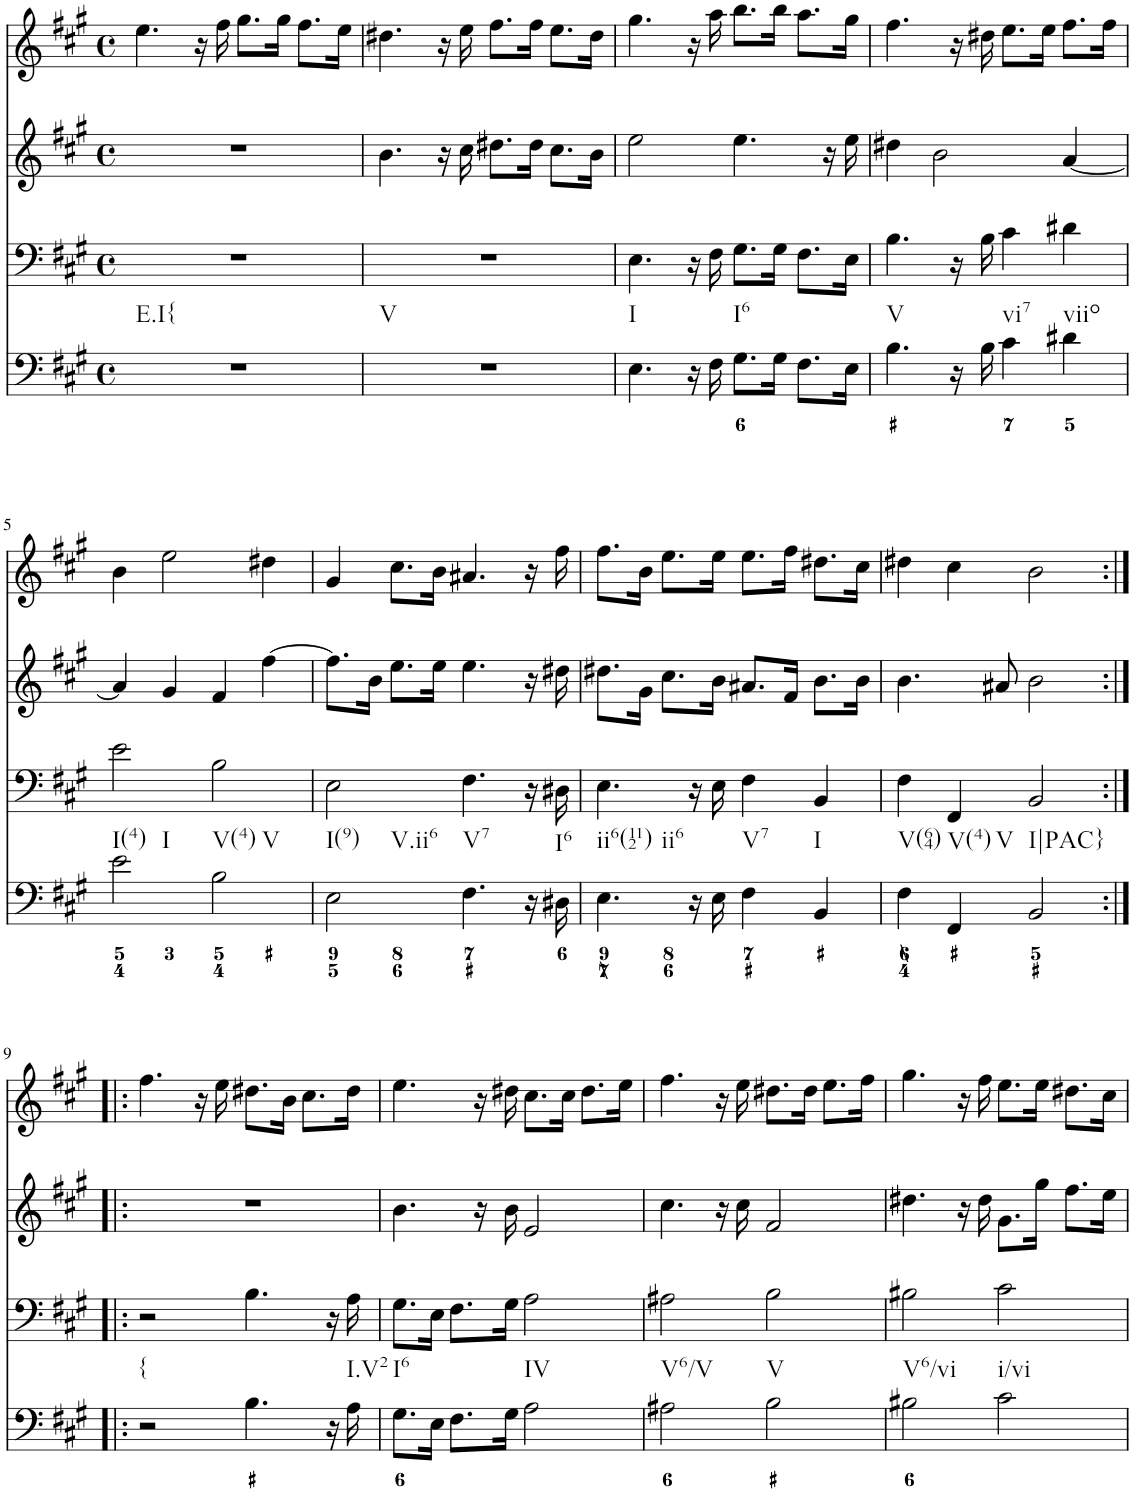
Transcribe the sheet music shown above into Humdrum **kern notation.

**kern	**kern	**kern	**kern
*part4	*part3	*part2	*part1
*staff4	*staff3	*staff2	*staff1
*I"Piano	*I"Piano	*I"Piano	*I"Piano
*I'Pno	*I'Pno	*I'Pno	*I'Pno
*clefF4	*clefF4	*clefG2	*clefG2
*k[f#c#g#]	*k[f#c#g#]	*k[f#c#g#]	*k[f#c#g#]
*A:	*A:	*A:	*A:
*M4/4	*M4/4	*M4/4	*M4/4
*met(c)	*met(c)	*met(c)	*met(c)
=1	=1	=1	=1
!	!LO:TX:b:t=E.I{	!	!
1r	1r	1r	4.ee\
.	.	.	16r
.	.	.	16ff#\
.	.	.	8.gg#\L
.	.	.	16gg#\Jk
.	.	.	8.ff#\L
.	.	.	16ee\Jk
=2	=2	=2	=2
!	!LO:TX:b:t=V	!	!
1r	1r	4.b\	4.dd#X\
.	.	16r	16r
.	.	16cc#\	16ee\
.	.	8.dd#X\L	8.ff#\L
.	.	16dd#\Jk	16ff#\Jk
.	.	8.cc#\L	8.ee\L
.	.	16b\Jk	16dd#\Jk
=3	=3	=3	=3
!	!LO:TX:b:t=I	!	!
4.E\	4.E\	2ee\	4.gg#\
16r	16r	.	16r
16F#\	16F#\	.	16aa\
!	!LO:TX:b:t=I6	!	!
8.G#\L	8.G#\L	4.ee\	8.bb\L
16G#\Jk	16G#\Jk	.	16bb\Jk
8.F#\L	8.F#\L	.	8.aa\L
.	.	16r	.
16E\Jk	16E\Jk	16ee\	16gg#\Jk
=4	=4	=4	=4
!	!LO:TX:b:t=V	!	!
4.B\	4.B\	4dd#X\	4.ff#\
.	.	2b\	.
16r	16r	.	16r
16B\	16B\	.	16dd#X\
!	!LO:TX:b:t=vi7	!	!
4c#\	4c#\	.	8.ee\L
.	.	.	16ee\Jk
!	!LO:TX:b:t=viio	!	!
4d#X\	4d#X\	[4a/	8.ff#\L
.	.	.	16ff#\Jk
!!LO:LB:g=z
=5	=5	=5	=5
!	!LO:TX:b:t=I(4)	!	!
!	!LO:TX:b:t=I	!	!
2e\	2e\	4a/]	4b\
.	.	4g#/	2ee\
!	!LO:TX:b:t=V(4)	!	!
!	!LO:TX:b:t=V	!	!
2B\	2B\	4f#/	.
.	.	[4ff#\	4dd#X\
=6	=6	=6	=6
!	!LO:TX:b:t=I(9)	!	!
!	!LO:TX:b:t=V.ii6	!	!
2E\	2E\	8.ff#\L]	4g#/
.	.	16b\Jk	.
.	.	8.ee\L	8.cc#\L
.	.	16ee\Jk	16b\Jk
!	!LO:TX:b:t=V7	!	!
4.F#\	4.F#\	4.ee\	4.a#X/
16r	16r	16r	16r
!	!LO:TX:b:t=I6	!	!
16D#X\	16D#X\	16dd#X\	16ff#\
=7	=7	=7	=7
!	!LO:TX:b:t=ii6(112)	!	!
!	!LO:TX:b:t=ii6	!	!
4.E\	4.E\	8.dd#X\L	8.ff#\L
.	.	16g#\Jk	16b\Jk
.	.	8.cc#\L	8.ee\L
16r	16r	.	.
16E\	16E\	16b\Jk	16ee\Jk
!	!LO:TX:b:t=V7	!	!
4F#\	4F#\	8.a#X/L	8.ee\L
.	.	16f#/Jk	16ff#\Jk
!	!LO:TX:b:t=I	!	!
4BB/	4BB/	8.b\L	8.dd#X\L
.	.	16b\Jk	16cc#\Jk
=8	=8	=8	=8
!	!LO:TX:b:t=V(64)	!	!
4F#\	4F#\	4.b\	4dd#X\
!	!LO:TX:b:t=V(4)	!	!
!	!LO:TX:b:t=V	!	!
4FF#/	4FF#/	.	4cc#\
.	.	8a#X/	.
!	!LO:TX:b:t=I|PAC}	!	!
2BB/	2BB/	2b\	2b\
!!LO:LB:g=z
=9:|!|:	=9:|!|:	=9:|!|:	=9:|!|:
!	!LO:TX:b:t={	!	!
2r	2r	1r	4.ff#\
.	.	.	16r
.	.	.	16ee\
4.B\	4.B\	.	8.dd#X\L
.	.	.	16b\Jk
.	.	.	8.cc#\L
16r	16r	.	.
!	!LO:TX:b:t=I.V2	!	!
16A\	16A\	.	16dd#\Jk
=10	=10	=10	=10
!	!LO:TX:b:t=I6	!	!
8.G#\L	8.G#\L	4.b\	4.ee\
16E\Jk	16E\Jk	.	.
8.F#\L	8.F#\L	.	.
.	.	16r	16r
16G#\Jk	16G#\Jk	16b\	16dd#X\
!	!LO:TX:b:t=IV	!	!
2A\	2A\	2e/	8.cc#\L
.	.	.	16cc#\Jk
.	.	.	8.dd#\L
.	.	.	16ee\Jk
=11	=11	=11	=11
!	!LO:TX:b:t=V6/V	!	!
2A#X\	2A#X\	4.cc#\	4.ff#\
.	.	16r	16r
.	.	16cc#\	16ee\
!	!LO:TX:b:t=V	!	!
2B\	2B\	2f#/	8.dd#X\L
.	.	.	16dd#\Jk
.	.	.	8.ee\L
.	.	.	16ff#\Jk
=12	=12	=12	=12
!	!LO:TX:b:t=V6/vi	!	!
2B#X\	2B#X\	4.dd#X\	4.gg#\
.	.	16r	16r
.	.	16dd#\	16ff#\
!	!LO:TX:b:t=i/vi	!	!
2c#\	2c#\	8.g#\L	8.ee\L
.	.	16gg#\Jk	16ee\Jk
.	.	8.ff#\L	8.dd#X\L
.	.	16ee\Jk	16cc#\Jk
=	=	=	=
*-	*-	*-	*-
